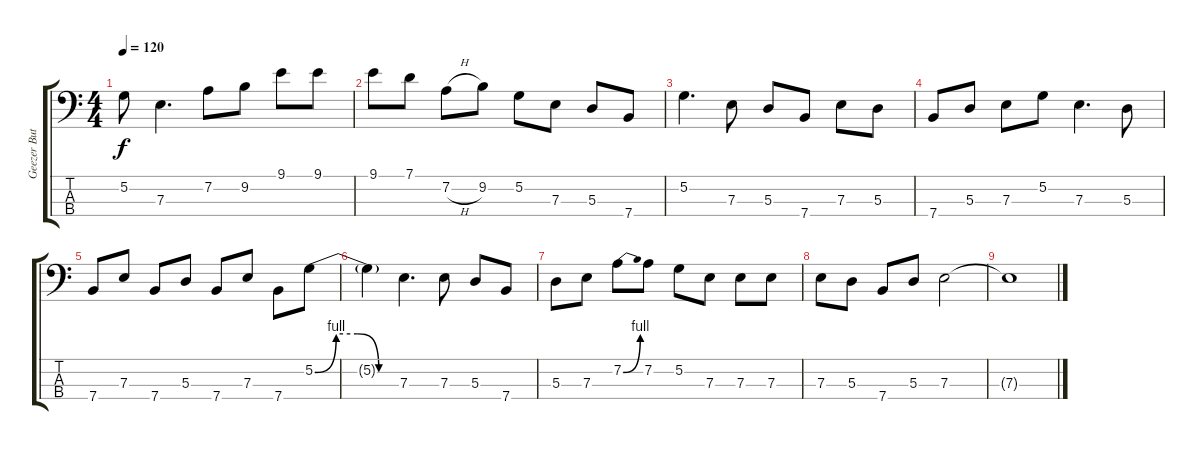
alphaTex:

\track ("Geezer Butler" "Geezer But") {instrument electricbassfinger}
\staff {score tabs}
\tuning (G2 D2 A1 E1) {hide}
\ts (4 4)
\tempo 120
\clef f4
\ks c
5.2.8{dy f} 7.3.4{d} 7.2.8 9.2.8 9.1.8 9.1.8 |
9.1.8 7.1.8 7.2{h}.8 9.2.8 5.2.8 7.3.8 5.3.8 7.4.8 |
5.2.4{d} 7.3.8 5.3.8 7.4.8 7.3.8 5.3.8 |
7.4.8 5.3.8 7.3.8 5.2.8 7.3.4{d} 5.3.8 |
7.4.8 7.3.8 7.4.8 5.3.8 7.4.8 7.3.8 7.4.8 5.2{be (custom 0 0 15 4 30 4 45 0 60 0)}.8 |
5.2{t}.4 7.3.4{d} 7.3.8 5.3.8 7.4.8 |
5.3.8 7.3.8 7.2{be (bend 0 0 60 4)}.8 7.2.8 5.2.8 7.3.8 7.3.8 7.3.8 |
7.3.8 5.3.8 7.4.8 5.3.8 7.3.2 |
7.3{t}.1
